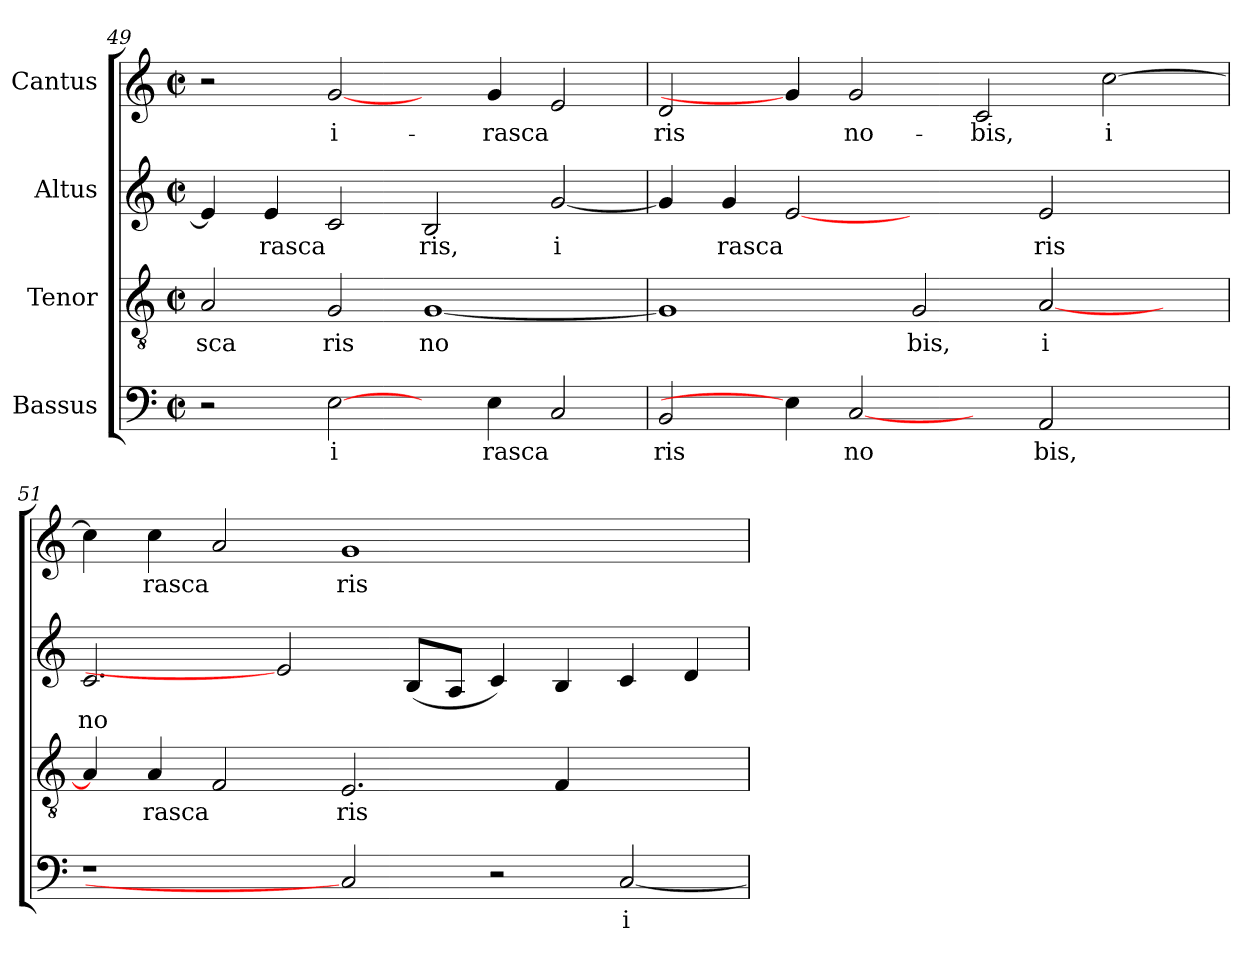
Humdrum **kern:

**kern	**text	**kern	**text	**kern	**text	**kern	**text
*part4	*part4	*part3	*part3	*part2	*part2	*part1	*part1
*staff4	*staff4	*staff3	*staff3	*staff2	*staff2	*staff1	*staff1
*I"Bassus	*	*I"Tenor	*	*I"Altus	*	*I"Cantus	*
*clefF4	*	*clefGv2	*	*clefG2	*	*clefG2	*
*k[]	*	*k[]	*	*k[]	*	*k[]	*
*C:	*	*C:	*	*C:	*	*C:	*
*M2/2	*	*M2/2	*	*M2/2	*	*M2/2	*
*met(c|)	*	*met(c|)	*	*met(c|)	*	*met(c|)	*
=49	=49	=49	=49	=49	=49	=49	=49
!	!	!	!LO:LY:b:cj	!	!LO:LY:b:cj	!	!
2r	.	2A/	sca	4e/]	.	2r	.
!	!	!	!	!	!LO:LY:b:cj	!	!
.	.	.	.	4e/	rasca	.	.
!	!LO:LY:b:cj	!	!LO:LY:b:cj	!	!LO:LY:b:cj	!	!LO:LY:b:cj
[2E\	i	2G/	ris	2c/	.	[2g/	i-
!	!	!	!LO:LY:b:cj	!	!LO:LY:b:cj	!	!
4ryy	.	[<1G	no	2B/	ris,	4ryy	.
!	!LO:LY:b:cj	!	!	!	!	!	!LO:LY:b:cj
4E\	rasca	.	.	.	.	4g/	-rasca-
!	!LO:LY:b:cj	!	!	!	!LO:LY:b:cj	!	!LO:LY:b:cj
2C/	.	.	.	[<2g/	i	2e/	--
=50	=50	=50	=50	=50	=50	=50	=50
!	!LO:LY:b:cj	!	!LO:LY:b:cj	!	!LO:LY:b:cj	!	!LO:LY:b:cj
2BB/	ris	1G]	.	4g/]	.	2d/	-ris
!	!	!	!	!	!LO:LY:b:cj	!	!
.	.	.	.	4g/	rasca	.	.
!	!	!	!	!	!LO:LY:b:cj	!	!
4E\]	.	.	.	[2e	.	4g/]	.
!	!LO:LY:b:cj	!	!	!	!	!	!LO:LY:b:cj
[2C	no	.	.	.	.	2g/	no-
!	!	!	!LO:LY:b:cj	!	!	!	!
.	.	2G/	bis,	2ryy	.	.	.
!	!	!	!	!	!	!	!LO:LY:b:cj
4ryy	.	.	.	.	.	2c/	-bis,
!	!LO:LY:b:cj	!	!LO:LY:b:cj	!	!LO:LY:b:cj	!	!
2AA/	bis,	[>2A/	i	2e/	ris	.	.
!	!	!	!	!	!	!	!LO:LY:b:cj
.	.	.	.	.	.	[>2cc\	i-
4ryy	.	4ryy	.	4ryy	.	.	.
!!LO:PB:g=z
=51	=51	=51	=51	=51	=51	=51	=51
!	!	!	!LO:LY:b:cj	!	!LO:LY:b:cj	!	!LO:LY:b:cj
1r	.	4A/]	.	2.c/	no	4cc\]	--
!	!	!	!LO:LY:b:cj	!	!	!	!LO:LY:b:cj
.	.	4A/	rasca	.	.	4cc\	-rasca
!	!	!	!LO:LY:b:cj	!	!	!	!LO:LY:b:cj
.	.	2F/	.	.	.	2a/	.
.	.	.	.	2e]	.	.	.
!	!	!	!LO:LY:b:cj	!	!	!	!LO:LY:b:cj
2C]	.	2.E/	ris	.	.	1g	ris
!	!	!	!	!	!LO:LY:b:cj	!	!
.	.	.	.	(>8B/L	.	.	.
!	!	!	!	!	!LO:LY:b:cj	!	!
.	.	.	.	8A/J	.	.	.
!	!	!	!	!	!LO:LY:b:cj	!	!
2r	.	.	.	4c/)	.	.	.
!	!	!	!LO:LY:b:cj	!	!LO:LY:b:cj	!	!
.	.	4F/	.	4B/	.	.	.
!	!LO:LY:b:cj	!	!	!	!LO:LY:b:cj	!	!
[<2C/	i	2ryy	.	4c/	.	2ryy	.
!	!	!	!	!	!LO:LY:b:cj	!	!
.	.	.	.	4d/	.	.	.
=	=	=	=	=	=	=	=
*-	*-	*-	*-	*-	*-	*-	*-
